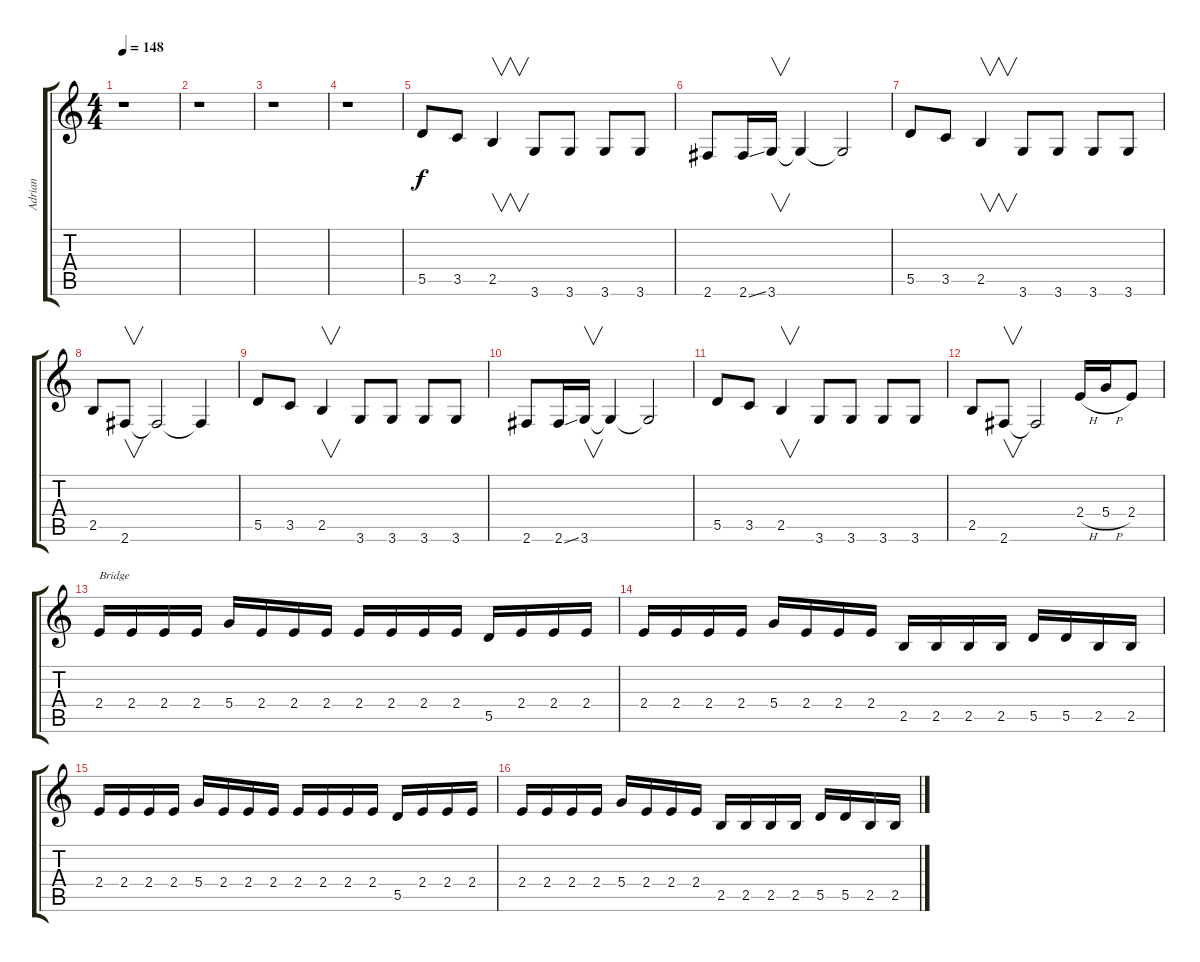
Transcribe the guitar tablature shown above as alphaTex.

\track ("Adrian" "Adrian") {instrument distortionguitar}
\staff {score tabs}
\tuning (E4 B3 G3 D3 A2 E2) {hide}
\ts (4 4)
\tempo 148
\clef g2
\ks c
r.1{txt "" dy f instrument distortionguitar} |
r.1 |
r.1 |
r.1 |
5.5.8{volume 10} 3.5.8 2.5.4{v} 3.6.8 3.6.8 3.6.8 3.6.8 |
2.6.8 2.6{ss}.16 3.6.16{v} 3.6{t}.4 3.6{t}.2 |
5.5.8 3.5.8 2.5.4{v} 3.6.8 3.6.8 3.6.8 3.6.8 |
2.5.8 2.6.8{v} 2.6{t}.2 2.6{t}.4 |
5.5.8 3.5.8 2.5.4{v} 3.6.8 3.6.8 3.6.8 3.6.8 |
2.6.8 2.6{ss}.16 3.6.16{v} 3.6{t}.4 3.6{t}.2 |
5.5.8 3.5.8 2.5.4{v} 3.6.8 3.6.8 3.6.8 3.6.8 |
2.5.8 2.6.8{v} 2.6{t}.2 2.4{h}.16{volume 11} 5.4{h}.16 2.4.8 |
2.4.16{txt "Bridge"} 2.4.16 2.4.16 2.4.16 5.4.16 2.4.16 2.4.16 2.4.16 2.4.16 2.4.16 2.4.16 2.4.16 5.5.16 2.4.16 2.4.16 2.4.16 |
2.4.16 2.4.16 2.4.16 2.4.16 5.4.16 2.4.16 2.4.16 2.4.16 2.5.16 2.5.16 2.5.16 2.5.16 5.5.16 5.5.16 2.5.16 2.5.16 |
2.4.16 2.4.16 2.4.16 2.4.16 5.4.16 2.4.16 2.4.16 2.4.16 2.4.16 2.4.16 2.4.16 2.4.16 5.5.16 2.4.16 2.4.16 2.4.16 |
2.4.16 2.4.16 2.4.16 2.4.16 5.4.16 2.4.16 2.4.16 2.4.16 2.5.16 2.5.16 2.5.16 2.5.16 5.5.16 5.5.16 2.5.16 2.5.16
